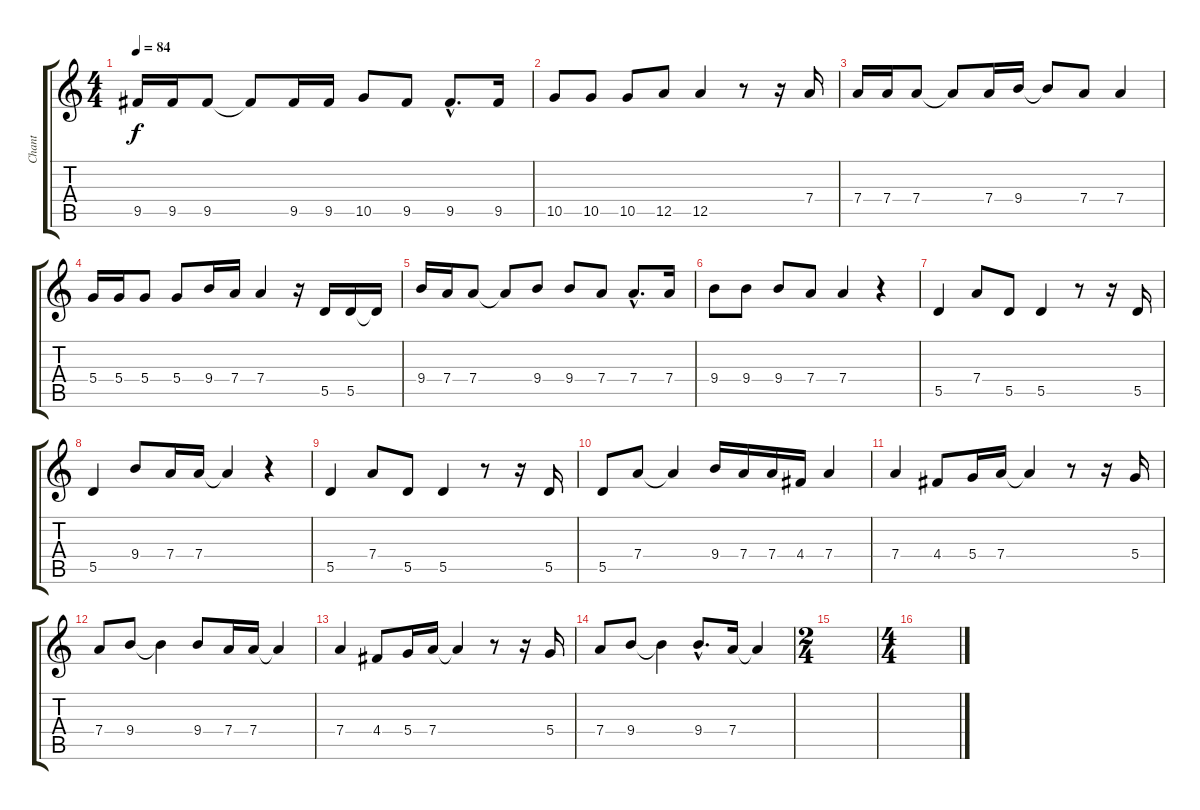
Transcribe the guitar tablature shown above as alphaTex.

\track ("Chant" "Chant") {instrument electricguitarclean}
\staff {score tabs}
\tuning (E4 B3 G3 D3 A2 E2) {hide}
\ts (4 4)
\tempo 84
\clef g2
\ks c
9.5.16{dy f} 9.5.16 9.5.8 9.5{t}.8 9.5.16 9.5.16 10.5.8 9.5.8 9.5{hac}.8{d} 9.5.16 |
10.5.8 10.5.8 10.5.8 12.5.8 12.5.4 r.8 r.16 7.4.16 |
7.4.16 7.4.16 7.4.8 7.4{t}.8 7.4.16 9.4.16 9.4{t}.8 7.4.8 7.4.4 |
5.4.16 5.4.16 5.4.8 5.4.8 9.4.16 7.4.16 7.4.4 r.16 5.5.16 5.5.16 5.5{t}.16 |
9.4.16 7.4.16 7.4.8 7.4{t}.8 9.4.8 9.4.8 7.4.8 7.4{hac}.8{d} 7.4.16 |
9.4.8 9.4.8 9.4.8 7.4.8 7.4.4 r.4 |
5.5.4 7.4.8 5.5.8 5.5.4 r.8 r.16 5.5.16 |
5.5.4 9.4.8 7.4.16 7.4.16 7.4{t}.4 r.4 |
5.5.4 7.4.8 5.5.8 5.5.4 r.8 r.16 5.5.16 |
5.5.8 7.4.8 7.4{t}.4 9.4.16 7.4.16 7.4.16 4.4.16 7.4.4 |
7.4.4 4.4.8 5.4.16 7.4.16 7.4{t}.4 r.8 r.16 5.4.16 |
7.4.8 9.4.8 9.4{t}.4 9.4.8 7.4.16 7.4.16 7.4{t}.4 |
7.4.4 4.4.8 5.4.16 7.4.16 7.4{t}.4 r.8 r.16 5.4.16 |
7.4.8 9.4.8 9.4{t}.4 9.4{hac}.8{d} 7.4.16 7.4{t}.4 |
\ts (2 4)
|
\ts (4 4)
